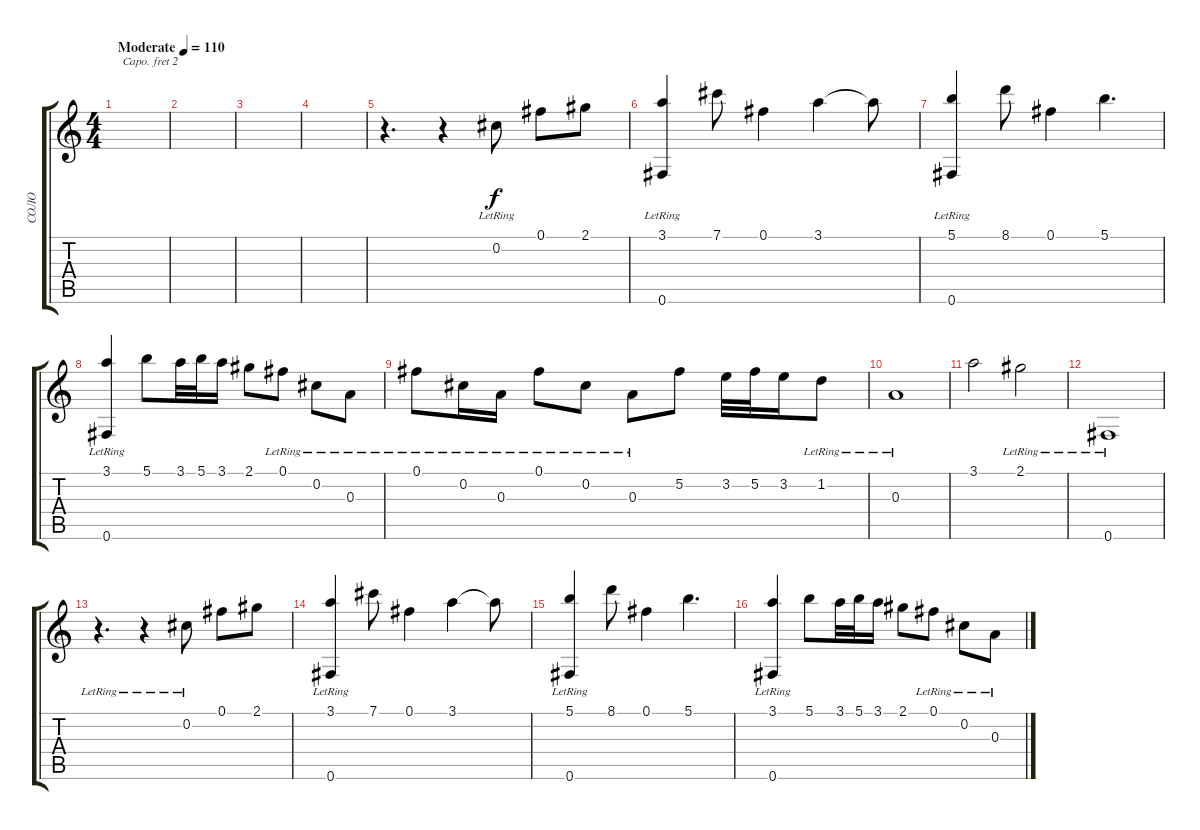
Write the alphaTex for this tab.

\track ("СОЛО" "СОЛО") {instrument acousticguitarsteel}
\staff {score tabs}
\capo 2
\tuning (E4 B3 G3 D3 A2 E2) {hide}
\ts (4 4)
\tempo (110 "Moderate")
\clef g2
\ks c
|
|
|
|
r.4{d} r.4 0.2{lr}.8 0.1.8 2.1.8 |
(3.1 0.6{lr}).4 7.1.8 0.1.4 3.1.4 3.1{t}.8 |
(5.1 0.6{lr}).4 8.1.8 0.1.4 5.1.4{d} |
(3.1 0.6{lr}).4 5.1.8 3.1.32 5.1.32 3.1.16 2.1.8 0.1{lr}.8 0.2{lr}.8 0.3{lr}.8 |
0.1{lr}.8 0.2{lr}.16 0.3{lr}.16 0.1{lr}.8 0.2{lr}.8 0.3{lr}.8 5.2.8 3.2.32 5.2.32 3.2.16 1.2{lr}.8 |
0.3{lr}.1 |
3.1.2 2.1{lr}.2 |
0.6{lr}.1 |
r.4{d} r.4 0.2{lr}.8 0.1.8 2.1.8 |
(3.1 0.6{lr}).4 7.1.8 0.1.4 3.1.4 3.1{t}.8 |
(5.1 0.6{lr}).4 8.1.8 0.1.4 5.1.4{d} |
(3.1 0.6{lr}).4 5.1.8 3.1.32 5.1.32 3.1.16 2.1.8 0.1{lr}.8 0.2{lr}.8 0.3{lr}.8
